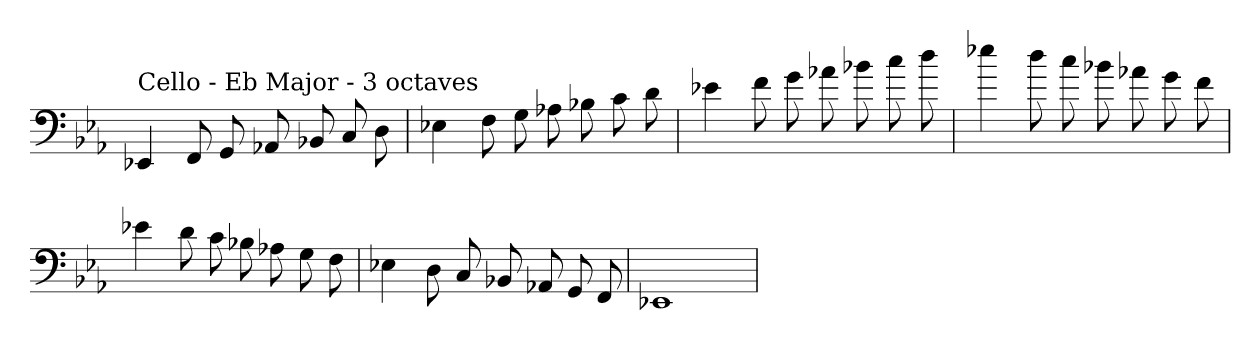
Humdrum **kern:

**kern
*part1
*staff1
*clefF4
*k[b-e-a-]
*E-:
=
!LO:TX:a:t=Cello - Eb Major - 3 octaves
4EE-X
8FF
8GG
8AA-X
8BB-X
8C
8D
=
4E-X
8F
8G
8A-X
8B-X
8c
8d
=
4e-X
8f
8g
8a-X
8b-X
8cc
8dd
=
4ee-X
8dd
8cc
8b-X
8a-X
8g
8f
=
4e-X
8d
8c
8B-X
8A-X
8G
8F
=
4E-X
8D
8C
8BB-X
8AA-X
8GG
8FF
=
1EE-X
=
*-
